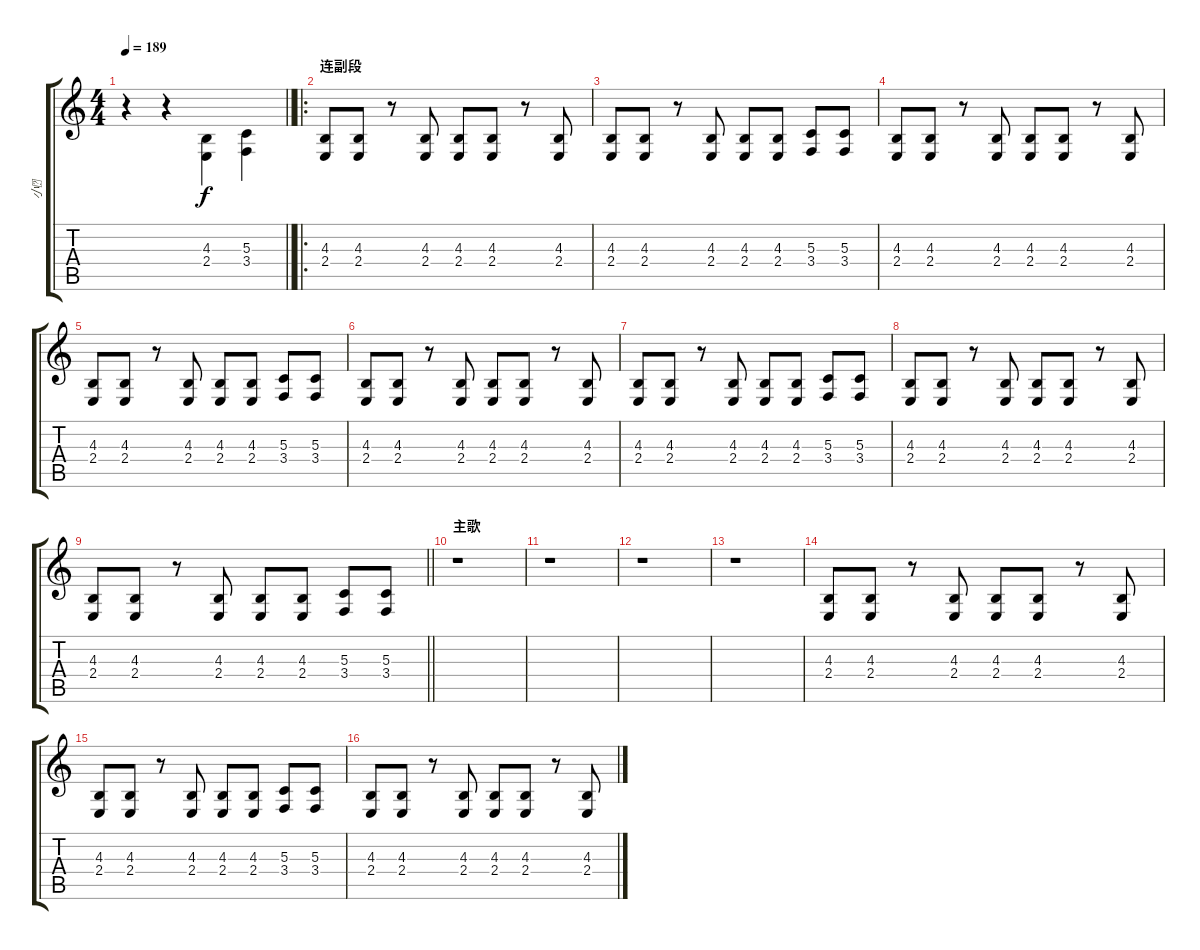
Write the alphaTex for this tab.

\track ("小" "小") {instrument lead2sawtooth}
\staff {score tabs}
\tuning (E4 B3 G3 D3 A2 E2) {hide}
\ts (4 4)
\tempo 189
\clef g2
\barLineRight lightlight
\ks c
r.4{dy f} r.4 (4.3 2.4).4{beam Down} (5.3 3.4).4{beam Down} |
\ro
\section ("" "连副段")
(4.3 2.4).8 (4.3 2.4).8 r.8 (4.3 2.4).8 (4.3 2.4).8 (4.3 2.4).8 r.8 (4.3 2.4).8 |
(4.3 2.4).8 (4.3 2.4).8 r.8 (4.3 2.4).8 (4.3 2.4).8 (4.3 2.4).8 (5.3 3.4).8 (5.3 3.4).8 |
(4.3 2.4).8 (4.3 2.4).8 r.8 (4.3 2.4).8 (4.3 2.4).8 (4.3 2.4).8 r.8 (4.3 2.4).8 |
(4.3 2.4).8 (4.3 2.4).8 r.8 (4.3 2.4).8 (4.3 2.4).8 (4.3 2.4).8 (5.3 3.4).8 (5.3 3.4).8 |
(4.3 2.4).8 (4.3 2.4).8 r.8 (4.3 2.4).8 (4.3 2.4).8 (4.3 2.4).8 r.8 (4.3 2.4).8 |
(4.3 2.4).8 (4.3 2.4).8 r.8 (4.3 2.4).8 (4.3 2.4).8 (4.3 2.4).8 (5.3 3.4).8 (5.3 3.4).8 |
(4.3 2.4).8 (4.3 2.4).8 r.8 (4.3 2.4).8 (4.3 2.4).8 (4.3 2.4).8 r.8 (4.3 2.4).8 |
\barLineRight lightlight
(4.3 2.4).8 (4.3 2.4).8 r.8 (4.3 2.4).8 (4.3 2.4).8 (4.3 2.4).8 (5.3 3.4).8 (5.3 3.4).8 |
\section ("" "主歌")
r.1 |
r.1 |
r.1 |
r.1 |
(4.3 2.4).8 (4.3 2.4).8 r.8 (4.3 2.4).8 (4.3 2.4).8 (4.3 2.4).8 r.8 (4.3 2.4).8 |
(4.3 2.4).8 (4.3 2.4).8 r.8 (4.3 2.4).8 (4.3 2.4).8 (4.3 2.4).8 (5.3 3.4).8 (5.3 3.4).8 |
(4.3 2.4).8 (4.3 2.4).8 r.8 (4.3 2.4).8 (4.3 2.4).8 (4.3 2.4).8 r.8 (4.3 2.4).8
